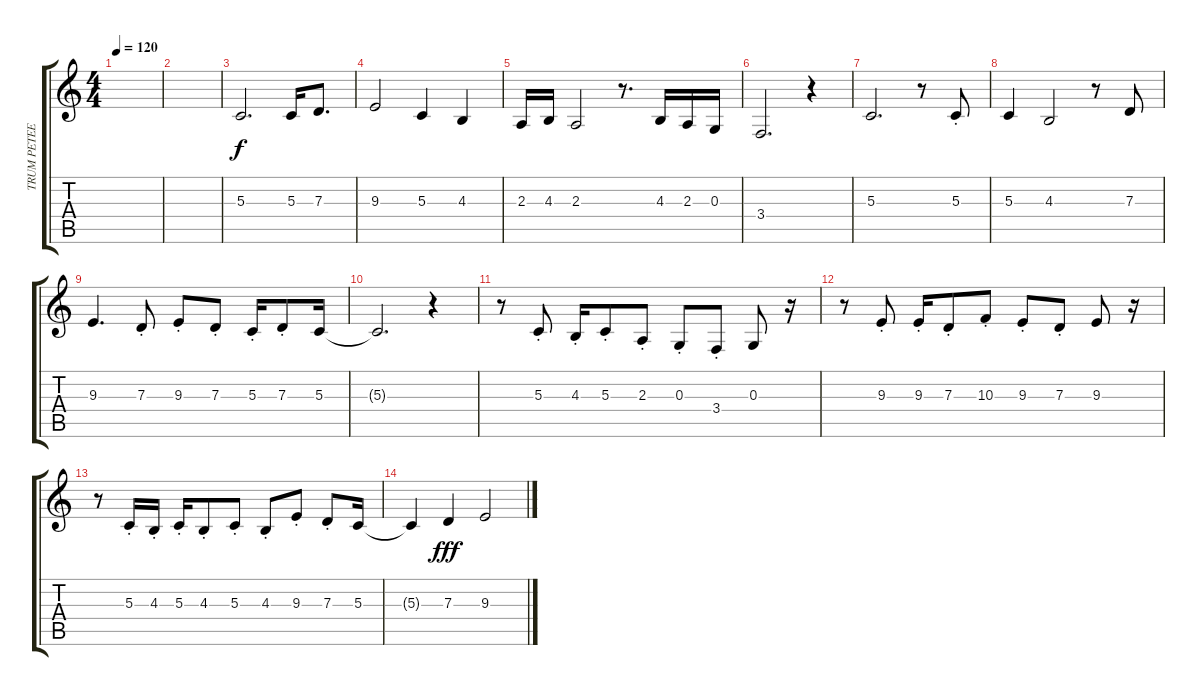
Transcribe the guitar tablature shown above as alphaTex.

\track ("TRUM PETEER" "TRUM PETEE") {instrument trumpet}
\staff {score tabs}
\tuning (E4 B3 G3 D3 A2 E2) {hide}
\ts (4 4)
\tempo 120
\clef g2
\ks c
|
|
5.3.2{d} 5.3.16 7.3.8{d} |
9.3.2 5.3.4 4.3.4 |
2.3.16 4.3.16 2.3.2 r.8{d} 4.3.16 2.3.16 0.3.16 |
3.4.2{d} r.4 |
5.3.2{d} r.8 5.3{st}.8 |
5.3.4 4.3.2 r.8 7.3.8 |
9.3.4{d} 7.3{st}.8 9.3{st}.8 7.3{st}.8 5.3{st}.16 7.3{st}.8 5.3.16 |
5.3{t}.2{d} r.4 |
r.8 5.3{st}.8 4.3{st}.16 5.3{st}.8 2.3{st}.8 0.3{st}.8 3.4{st}.8 0.3.8 r.16 |
r.8 9.3{st}.8 9.3{st}.16 7.3{st}.8 10.3{st}.8 9.3{st}.8 7.3{st}.8 9.3.8 r.16 |
r.8 5.3{st}.16 4.3{st}.16 5.3{st}.16 4.3{st}.8 5.3{st}.8 4.3{st}.8 9.3{st}.8 7.3{st}.8 5.3.16 |
5.3{t}.4 7.3.4{dy fff} 9.3.2
